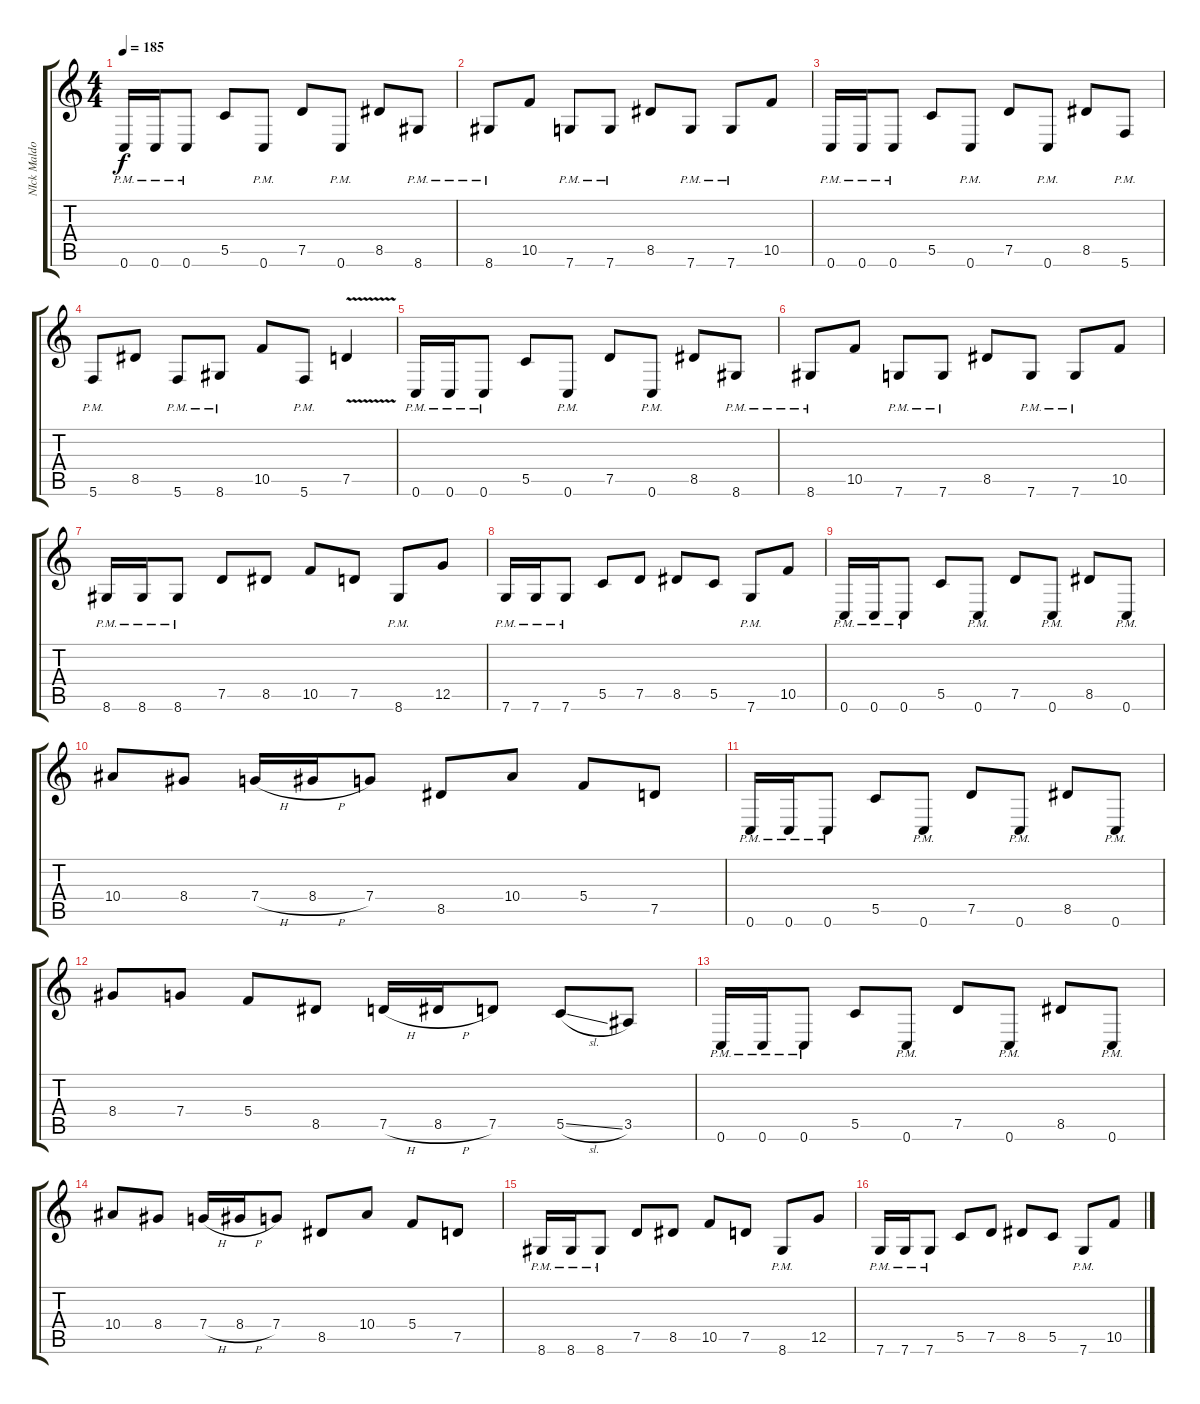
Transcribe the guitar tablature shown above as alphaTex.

\track ("NIck Maldonado" "NIck Maldo") {instrument distortionguitar}
\staff {score tabs}
\tuning (D4 A3 F3 C3 G2 C2) {hide}
\ts (4 4)
\tempo 185
\clef g2
\ks c
0.6{pm}.16{dy f} 0.6{pm}.16 0.6{pm}.8 5.5.8 0.6{pm}.8 7.5.8 0.6{pm}.8 8.5.8 8.6{pm}.8 |
8.6{pm}.8 10.5.8 7.6{pm}.8 7.6{pm}.8 8.5.8 7.6{pm}.8 7.6{pm}.8 10.5.8 |
0.6{pm}.16 0.6{pm}.16 0.6{pm}.8 5.5.8 0.6{pm}.8 7.5.8 0.6{pm}.8 8.5.8 5.6{pm}.8 |
5.6{pm}.8 8.5.8 5.6{pm}.8 8.6{pm}.8 10.5.8 5.6{pm}.8 7.5{v}.4 |
0.6{pm}.16 0.6{pm}.16 0.6{pm}.8 5.5.8 0.6{pm}.8 7.5.8 0.6{pm}.8 8.5.8 8.6{pm}.8 |
8.6{pm}.8 10.5.8 7.6{pm}.8 7.6{pm}.8 8.5.8 7.6{pm}.8 7.6{pm}.8 10.5.8 |
8.6{pm}.16 8.6{pm}.16 8.6{pm}.8 7.5.8 8.5.8 10.5.8 7.5.8 8.6{pm}.8 12.5.8 |
7.6{pm}.16 7.6{pm}.16 7.6{pm}.8 5.5.8 7.5.8 8.5.8 5.5.8 7.6{pm}.8 10.5.8 |
0.6{pm}.16 0.6{pm}.16 0.6{pm}.8 5.5.8 0.6{pm}.8 7.5.8 0.6{pm}.8 8.5.8 0.6{pm}.8 |
10.4.8 8.4.8 7.4{h}.16 8.4{h}.16 7.4.8 8.5.8 10.4.8 5.4.8 7.5.8 |
0.6{pm}.16 0.6{pm}.16 0.6{pm}.8 5.5.8 0.6{pm}.8 7.5.8 0.6{pm}.8 8.5.8 0.6{pm}.8 |
8.4.8 7.4.8 5.4.8 8.5.8 7.5{h}.16 8.5{h}.16 7.5.8 5.5{sl}.8 3.5.8 |
0.6{pm}.16 0.6{pm}.16 0.6{pm}.8 5.5.8 0.6{pm}.8 7.5.8 0.6{pm}.8 8.5.8 0.6{pm}.8 |
10.4.8 8.4.8 7.4{h}.16 8.4{h}.16 7.4.8 8.5.8 10.4.8 5.4.8 7.5.8 |
8.6{pm}.16 8.6{pm}.16 8.6{pm}.8 7.5.8 8.5.8 10.5.8 7.5.8 8.6{pm}.8 12.5.8 |
7.6{pm}.16 7.6{pm}.16 7.6{pm}.8 5.5.8 7.5.8 8.5.8 5.5.8 7.6{pm}.8 10.5.8
